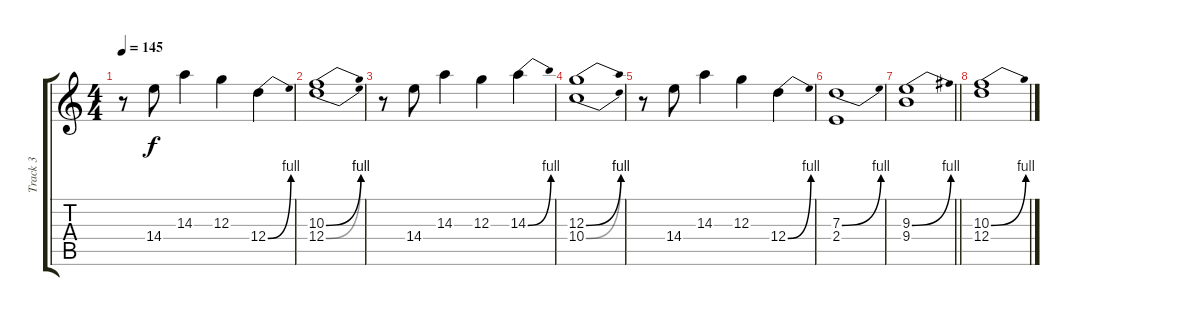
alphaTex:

\track ("Track 3" "Track 3") {instrument overdrivenguitar}
\staff {score tabs}
\tuning (E4 B3 G3 D3 A2 E2) {hide}
\ts (4 4)
\tempo 145
\clef g2
\ks c
r.8{dy f} 14.4.8 14.3.4 12.3.4 12.4{be (bend 0 0 60 4)}.4 |
(10.3{be (bend 0 0 60 4)} 12.4{be (bend 0 0 60 4)}).1 |
r.8 14.4.8 14.3.4 12.3.4 14.3{be (bend 0 0 60 4)}.4 |
(12.3{be (bend 0 0 60 4)} 10.4{be (bend 0 0 60 4)}).1 |
r.8 14.4.8 14.3.4 12.3.4 12.4{be (bend 0 0 60 4)}.4 |
(7.3{be (bend 0 0 60 4)} 2.4).1 |
\barLineRight lightlight
(9.3{be (bend 0 0 60 4)} 9.4).1 |
(10.3{be (bend 0 0 60 4)} 12.4).1
